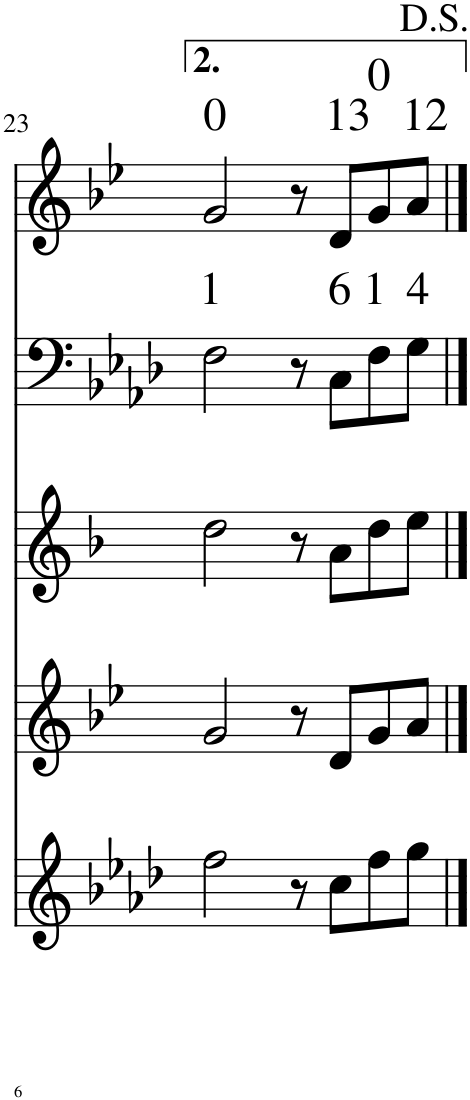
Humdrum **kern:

**kern	**kern	**kern	**kern	**kern	**kern
*part6	*part5	*part4	*part3	*part2	*part1
*staff6	*staff5	*staff4	*staff3	*staff2	*staff1
*I"Flauta	*I"Clarineta Bb	*I"Saxofone Tenor	*I"Saxofone Alto	*I"Trombone	*I"Trompete Bb
*I'Fl	*I'Cl	*	*	*I'Trb	*I'Tpt
!!LO:PB:g=z
*clefG2	*clefG2	*clefG2	*clefG2	*clefF4	*clefG2
*	*Trd1c2	*Trd8c14	*Trd5c9	*	*Trd1c2
*k[b-e-a-d-]	*k[b-e-]	*k[b-e-]	*k[b-]	*k[b-e-a-d-]	*k[b-e-]
*M4/4	*M4/4	*M4/4	*M4/4	*M4/4	*M4/4
=23	=23	=23	=23	=23	=23
!	!	!	!	!	!LO:TX:a:t=0
!	!	!	!	!LO:TX:a:t=1	!
2ff\	2g	2g/	2dd\	2F\	2g/
8r	8r	8r	8r	8r	8r
!	!	!	!	!	!LO:TX:a:t=13
!	!	!	!	!LO:TX:a:t=6	!
8cc\L	8d	8d/L	8a\L	8C\L	8d/L
!	!	!	!	!	!LO:TX:a:t=0
!	!	!	!	!LO:TX:a:t=1	!
8ff\	8g/L	8g/	8dd\	8F\	8g/
!	!	!	!	!	!LO:TX:a:t=12
!	!	!	!	!LO:TX:a:t=4	!
8gg\J	8a/J	8a/J	8ee\J	8G\J	8a/J
==	==	==	==	==	==
*-	*-	*-	*-	*-	*-
